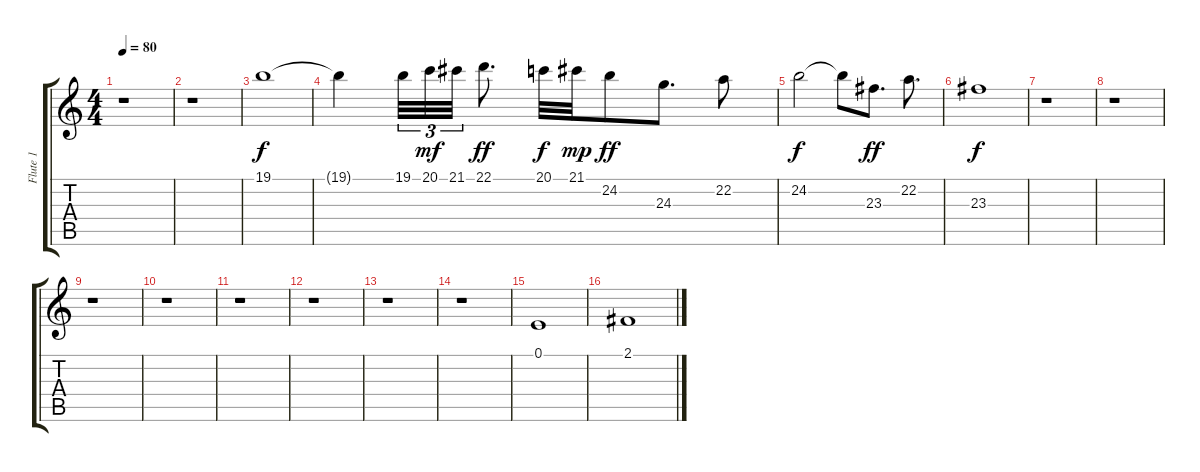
\track ("Flute 1" "Flute 1") {instrument flute}
\staff {score tabs}
\tuning (E4 B3 G3 D3 A2 E2) {hide}
\ts (4 4)
\tempo 80
\clef g2
\ks c
r.1{dy f instrument flute} |
r.1 |
19.1.1 |
19.1{t}.4 19.1.32{tu (3 2)} 20.1.32{tu (3 2) dy mf} 21.1.32{tu (3 2)} 22.1.8{d dy ff} 20.1.32{dy f} 21.1.32{dy mp} 24.2.8{dy ff} 24.3.8{d} 22.2.8 |
24.2.2{dy f} 24.2{t}.8 23.3.8{d dy ff} 22.2.8{d} |
23.3.1{dy f} |
r.1 |
r.1 |
r.1 |
r.1 |
r.1 |
r.1 |
r.1 |
r.1 |
0.1.1{volume 12} |
2.1.1
